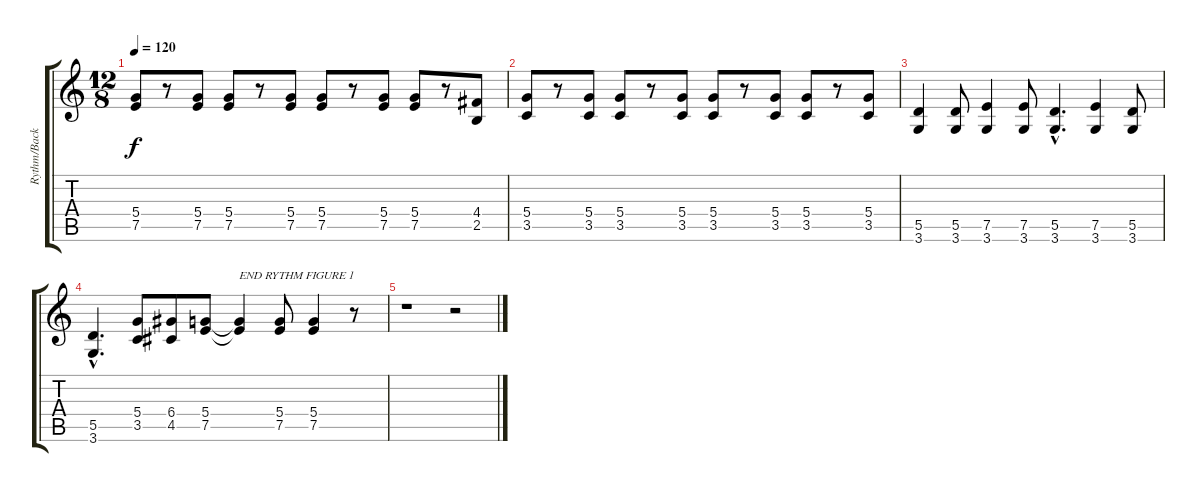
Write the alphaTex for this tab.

\track ("Rythm/Backing Guitar" "Rythm/Back") {instrument distortionguitar}
\staff {score tabs}
\tuning (E4 B3 G3 D3 A2 E2) {hide}
\ts (12 8)
\tempo 120
\clef g2
\ks c
(5.4 7.5).8{dy f} r.8 (5.4 7.5).8 (5.4 7.5).8 r.8 (5.4 7.5).8 (5.4 7.5).8 r.8 (5.4 7.5).8 (5.4 7.5).8 r.8 (4.4 2.5).8 |
(5.4 3.5).8 r.8 (5.4 3.5).8 (5.4 3.5).8 r.8 (5.4 3.5).8 (5.4 3.5).8 r.8 (5.4 3.5).8 (5.4 3.5).8 r.8 (5.4 3.5).8 |
(5.5 3.6).4 (5.5 3.6).8 (7.5 3.6).4 (7.5 3.6).8 (5.5{hac} 3.6{hac}).4{d} (7.5 3.6).4 (5.5 3.6).8 |
(5.5{hac} 3.6{hac}).4{d} (5.4 3.5).8 (6.4 4.5).8 (5.4 7.5).8 (5.4{t} 7.5{t}).4{txt "END RYTHM FIGURE 1"} (5.4 7.5).8 (5.4 7.5).4 r.8 |
r.1 r.2
